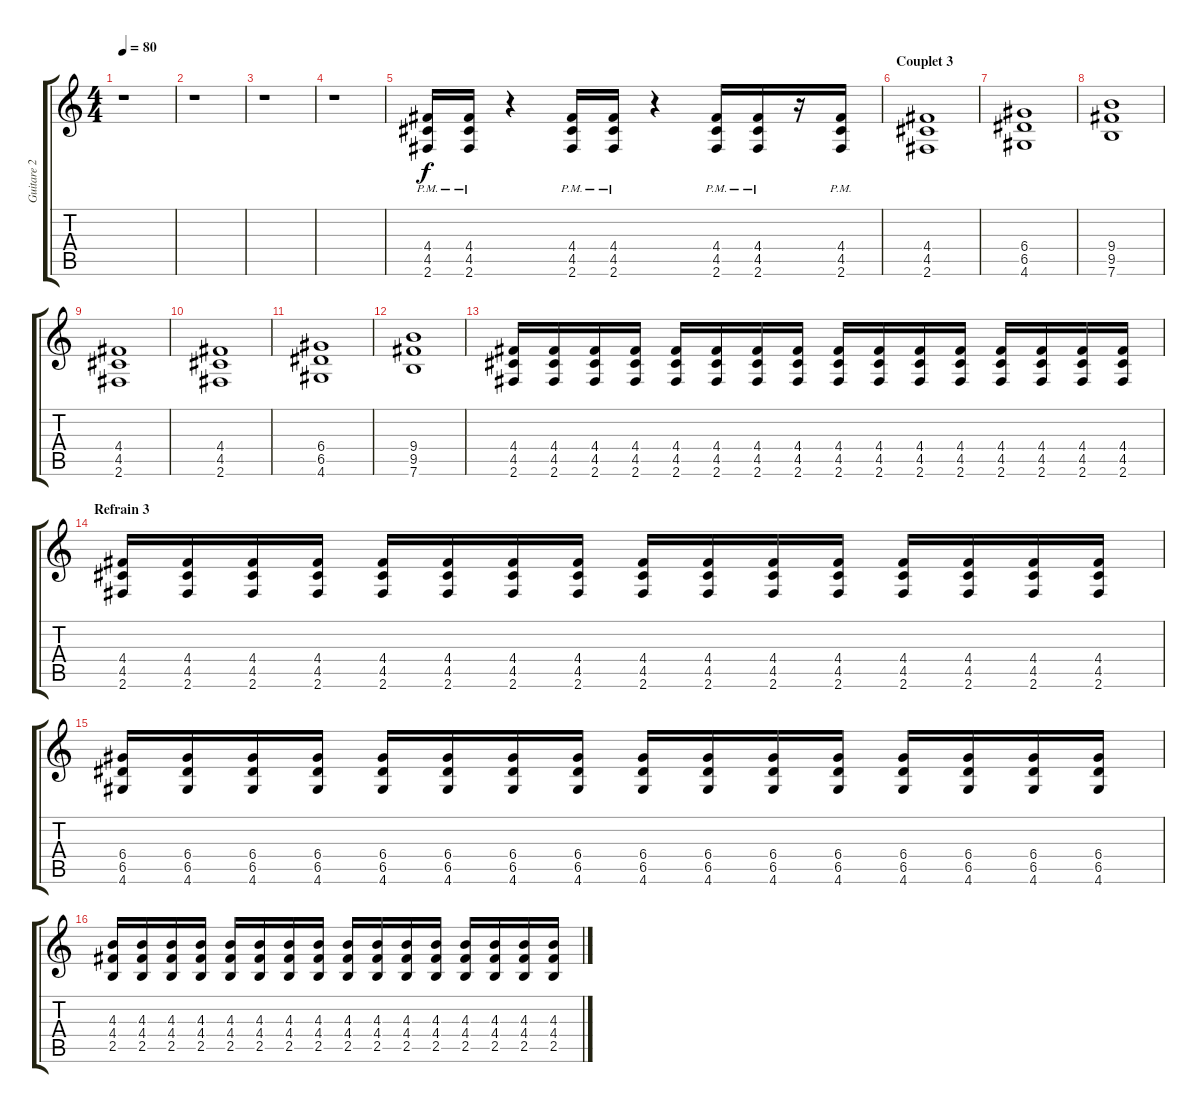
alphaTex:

\track ("Guitare 2" "Guitare 2") {instrument distortionguitar}
\staff {score tabs}
\tuning (E4 B3 G3 D3 A2 E2) {hide}
\ts (4 4)
\tempo 80
\clef g2
\ks c
r.1{dy f} |
r.1 |
r.1 |
r.1 |
(4.4{pm} 4.5{pm} 2.6{pm}).16 (4.4{pm} 4.5{pm} 2.6{pm}).16 r.4 (4.4{pm} 4.5{pm} 2.6{pm}).16 (4.4{pm} 4.5{pm} 2.6{pm}).16 r.4 (4.4{pm} 4.5{pm} 2.6{pm}).16 (4.4{pm} 4.5{pm} 2.6{pm}).16 r.16 (4.4{pm} 4.5{pm} 2.6{pm}).16 |
\section ("" "Couplet 3")
(4.4 4.5 2.6).1{volume 14} |
(6.4 6.5 4.6).1 |
(9.4 9.5 7.6).1 |
(4.4 4.5 2.6).1 |
(4.4 4.5 2.6).1{volume 14} |
(6.4 6.5 4.6).1 |
(9.4 9.5 7.6).1 |
(4.4 4.5 2.6).16 (4.4 4.5 2.6).16 (4.4 4.5 2.6).16 (4.4 4.5 2.6).16 (4.4 4.5 2.6).16 (4.4 4.5 2.6).16 (4.4 4.5 2.6).16 (4.4 4.5 2.6).16 (4.4 4.5 2.6).16 (4.4 4.5 2.6).16 (4.4 4.5 2.6).16 (4.4 4.5 2.6).16 (4.4 4.5 2.6).16 (4.4 4.5 2.6).16 (4.4 4.5 2.6).16 (4.4 4.5 2.6).16 |
\section ("" "Refrain 3")
(4.4 4.5 2.6).16 (4.4 4.5 2.6).16 (4.4 4.5 2.6).16 (4.4 4.5 2.6).16 (4.4 4.5 2.6).16 (4.4 4.5 2.6).16 (4.4 4.5 2.6).16 (4.4 4.5 2.6).16 (4.4 4.5 2.6).16 (4.4 4.5 2.6).16 (4.4 4.5 2.6).16 (4.4 4.5 2.6).16 (4.4 4.5 2.6).16 (4.4 4.5 2.6).16 (4.4 4.5 2.6).16 (4.4 4.5 2.6).16 |
(6.4 6.5 4.6).16 (6.4 6.5 4.6).16 (6.4 6.5 4.6).16 (6.4 6.5 4.6).16 (6.4 6.5 4.6).16 (6.4 6.5 4.6).16 (6.4 6.5 4.6).16 (6.4 6.5 4.6).16 (6.4 6.5 4.6).16 (6.4 6.5 4.6).16 (6.4 6.5 4.6).16 (6.4 6.5 4.6).16 (6.4 6.5 4.6).16 (6.4 6.5 4.6).16 (6.4 6.5 4.6).16 (6.4 6.5 4.6).16 |
(4.3 4.4 2.5).16 (4.3 4.4 2.5).16 (4.3 4.4 2.5).16 (4.3 4.4 2.5).16 (4.3 4.4 2.5).16 (4.3 4.4 2.5).16 (4.3 4.4 2.5).16 (4.3 4.4 2.5).16 (4.3 4.4 2.5).16 (4.3 4.4 2.5).16 (4.3 4.4 2.5).16 (4.3 4.4 2.5).16 (4.3 4.4 2.5).16 (4.3 4.4 2.5).16 (4.3 4.4 2.5).16 (4.3 4.4 2.5).16
